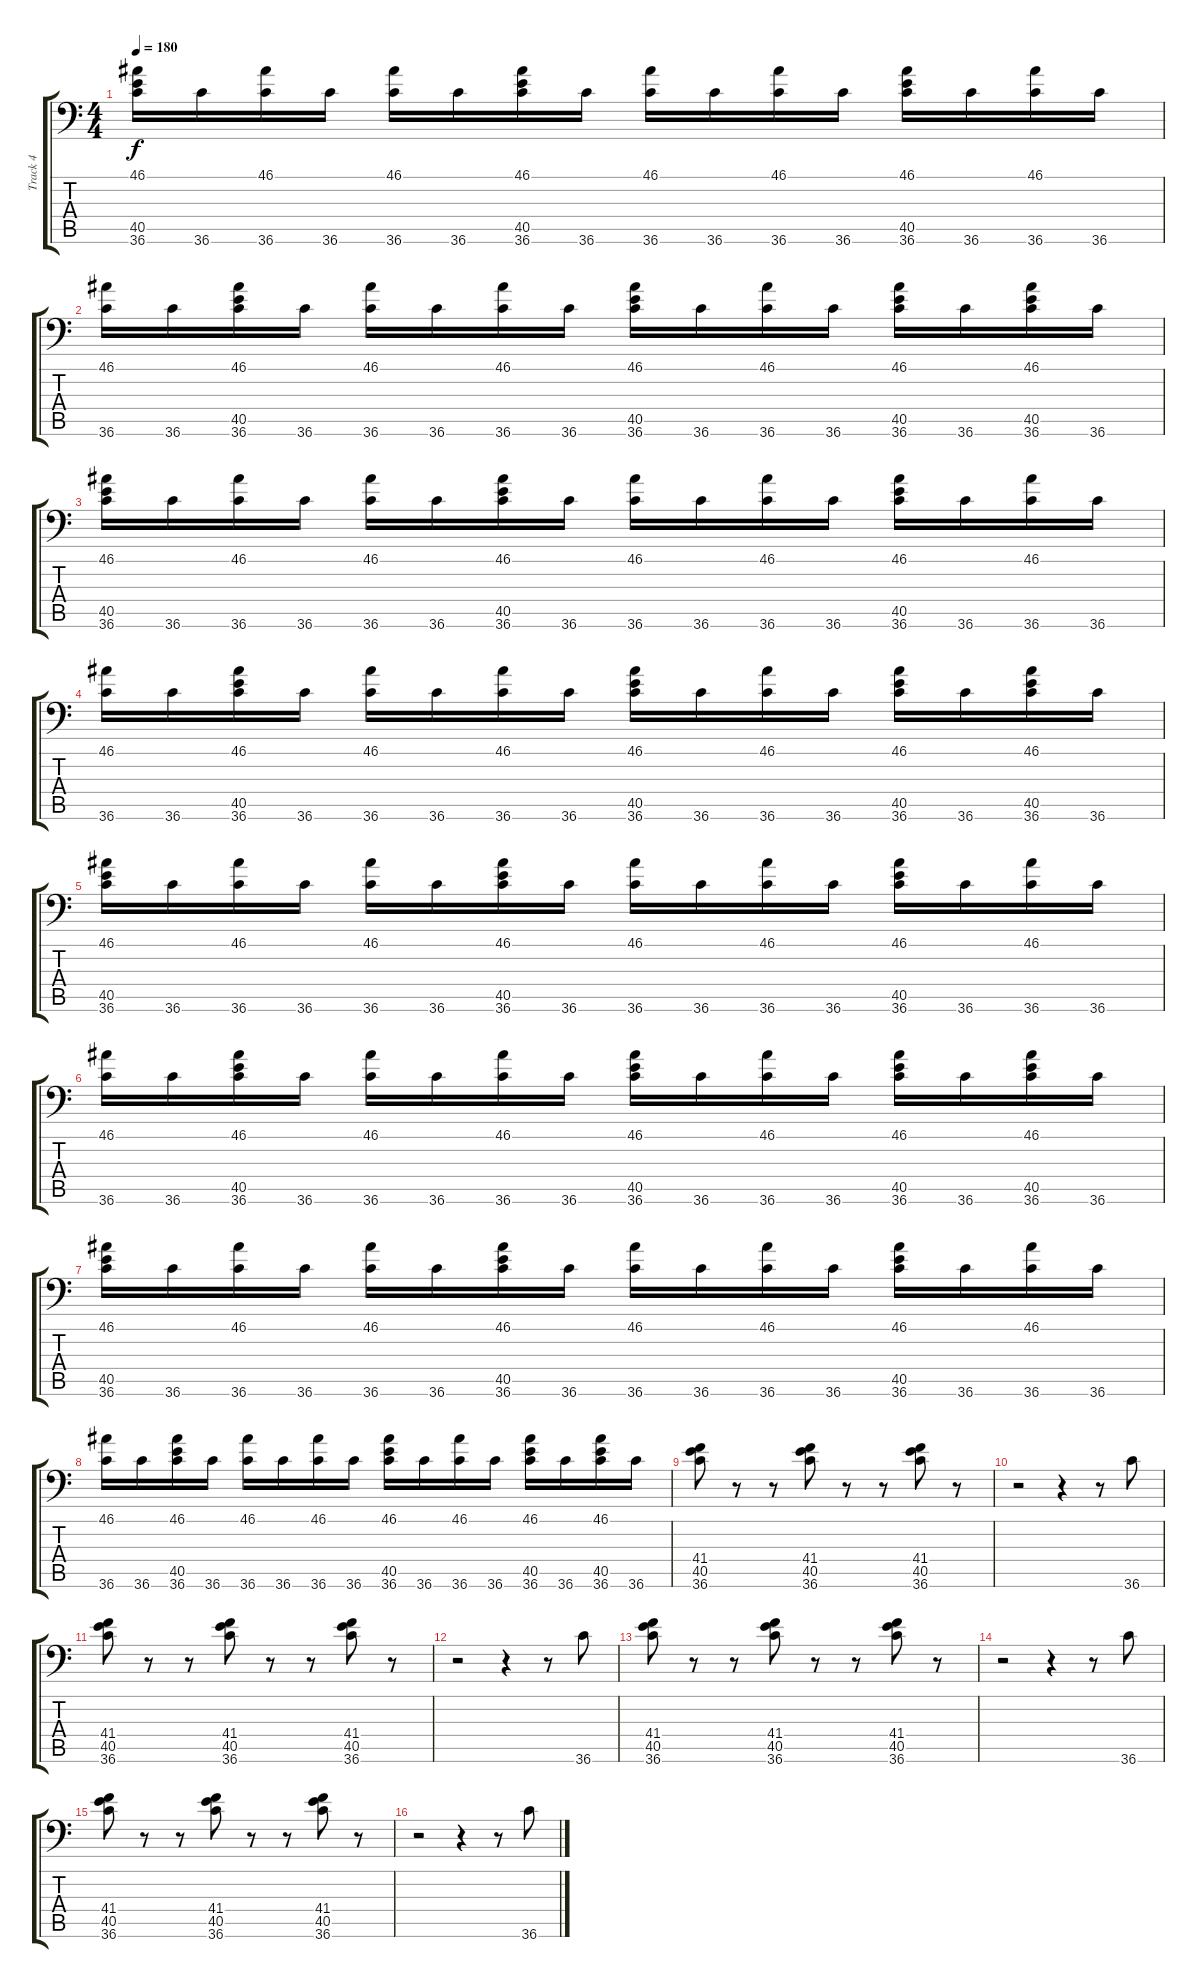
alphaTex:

\track ("Track 4" "Track 4") {instrument acousticgrandpiano}
\staff {score tabs}
\tuning (C-1 C-1 C-1 C-1 C-1 C-1) {hide}
\ts (4 4)
\tempo 180
\clef f4
\ks c
(46.1 40.5 36.6).16{dy f} 36.6.16 (46.1 36.6).16 36.6.16 (46.1 36.6).16 36.6.16 (46.1 40.5 36.6).16 36.6.16 (46.1 36.6).16 36.6.16 (46.1 36.6).16 36.6.16 (46.1 40.5 36.6).16 36.6.16 (46.1 36.6).16 36.6.16 |
(46.1 36.6).16 36.6.16 (46.1 40.5 36.6).16 36.6.16 (46.1 36.6).16 36.6.16 (46.1 36.6).16 36.6.16 (46.1 40.5 36.6).16 36.6.16 (46.1 36.6).16 36.6.16 (46.1 40.5 36.6).16 36.6.16 (46.1 40.5 36.6).16 36.6.16 |
(46.1 40.5 36.6).16 36.6.16 (46.1 36.6).16 36.6.16 (46.1 36.6).16 36.6.16 (46.1 40.5 36.6).16 36.6.16 (46.1 36.6).16 36.6.16 (46.1 36.6).16 36.6.16 (46.1 40.5 36.6).16 36.6.16 (46.1 36.6).16 36.6.16 |
(46.1 36.6).16 36.6.16 (46.1 40.5 36.6).16 36.6.16 (46.1 36.6).16 36.6.16 (46.1 36.6).16 36.6.16 (46.1 40.5 36.6).16 36.6.16 (46.1 36.6).16 36.6.16 (46.1 40.5 36.6).16 36.6.16 (46.1 40.5 36.6).16 36.6.16 |
(46.1 40.5 36.6).16 36.6.16 (46.1 36.6).16 36.6.16 (46.1 36.6).16 36.6.16 (46.1 40.5 36.6).16 36.6.16 (46.1 36.6).16 36.6.16 (46.1 36.6).16 36.6.16 (46.1 40.5 36.6).16 36.6.16 (46.1 36.6).16 36.6.16 |
(46.1 36.6).16 36.6.16 (46.1 40.5 36.6).16 36.6.16 (46.1 36.6).16 36.6.16 (46.1 36.6).16 36.6.16 (46.1 40.5 36.6).16 36.6.16 (46.1 36.6).16 36.6.16 (46.1 40.5 36.6).16 36.6.16 (46.1 40.5 36.6).16 36.6.16 |
(46.1 40.5 36.6).16 36.6.16 (46.1 36.6).16 36.6.16 (46.1 36.6).16 36.6.16 (46.1 40.5 36.6).16 36.6.16 (46.1 36.6).16 36.6.16 (46.1 36.6).16 36.6.16 (46.1 40.5 36.6).16 36.6.16 (46.1 36.6).16 36.6.16 |
(46.1 36.6).16 36.6.16 (46.1 40.5 36.6).16 36.6.16 (46.1 36.6).16 36.6.16 (46.1 36.6).16 36.6.16 (46.1 40.5 36.6).16 36.6.16 (46.1 36.6).16 36.6.16 (46.1 40.5 36.6).16 36.6.16 (46.1 40.5 36.6).16 36.6.16 |
(41.4 40.5 36.6).8 r.8 r.8 (41.4 40.5 36.6).8 r.8 r.8 (41.4 40.5 36.6).8 r.8 |
r.2 r.4 r.8 36.6.8 |
(41.4 40.5 36.6).8 r.8 r.8 (41.4 40.5 36.6).8 r.8 r.8 (41.4 40.5 36.6).8 r.8 |
r.2 r.4 r.8 36.6.8 |
(41.4 40.5 36.6).8 r.8 r.8 (41.4 40.5 36.6).8 r.8 r.8 (41.4 40.5 36.6).8 r.8 |
r.2 r.4 r.8 36.6.8 |
(41.4 40.5 36.6).8 r.8 r.8 (41.4 40.5 36.6).8 r.8 r.8 (41.4 40.5 36.6).8 r.8 |
r.2 r.4 r.8 36.6.8
